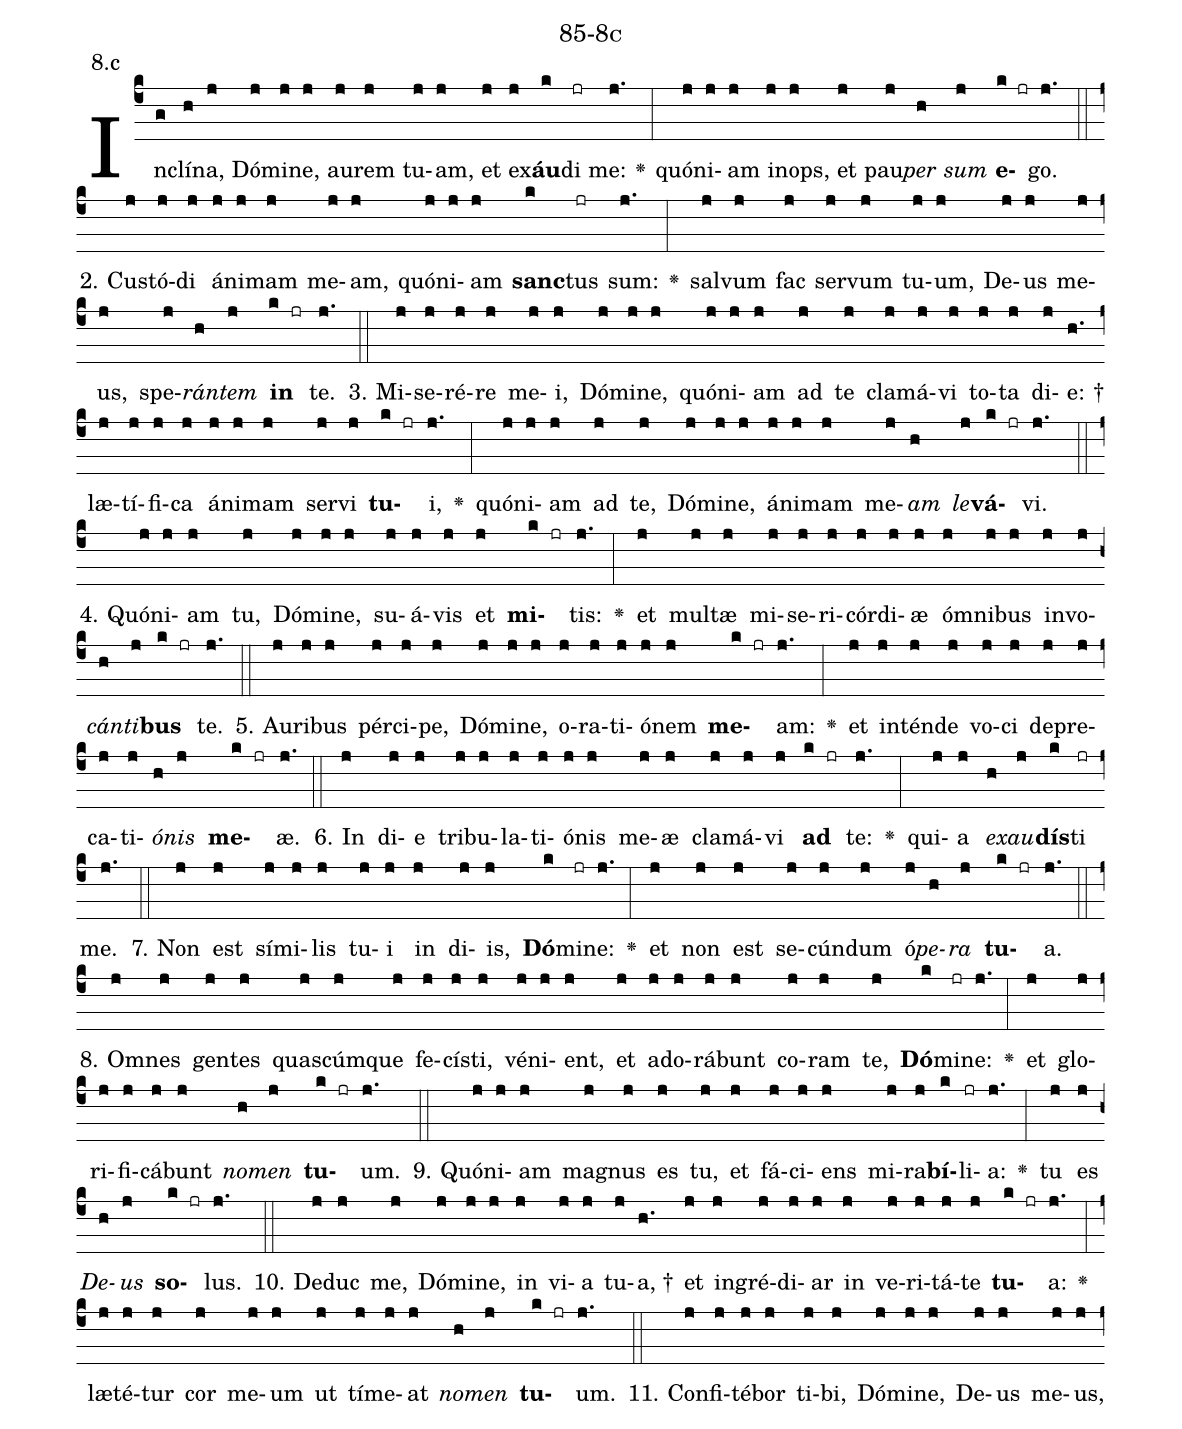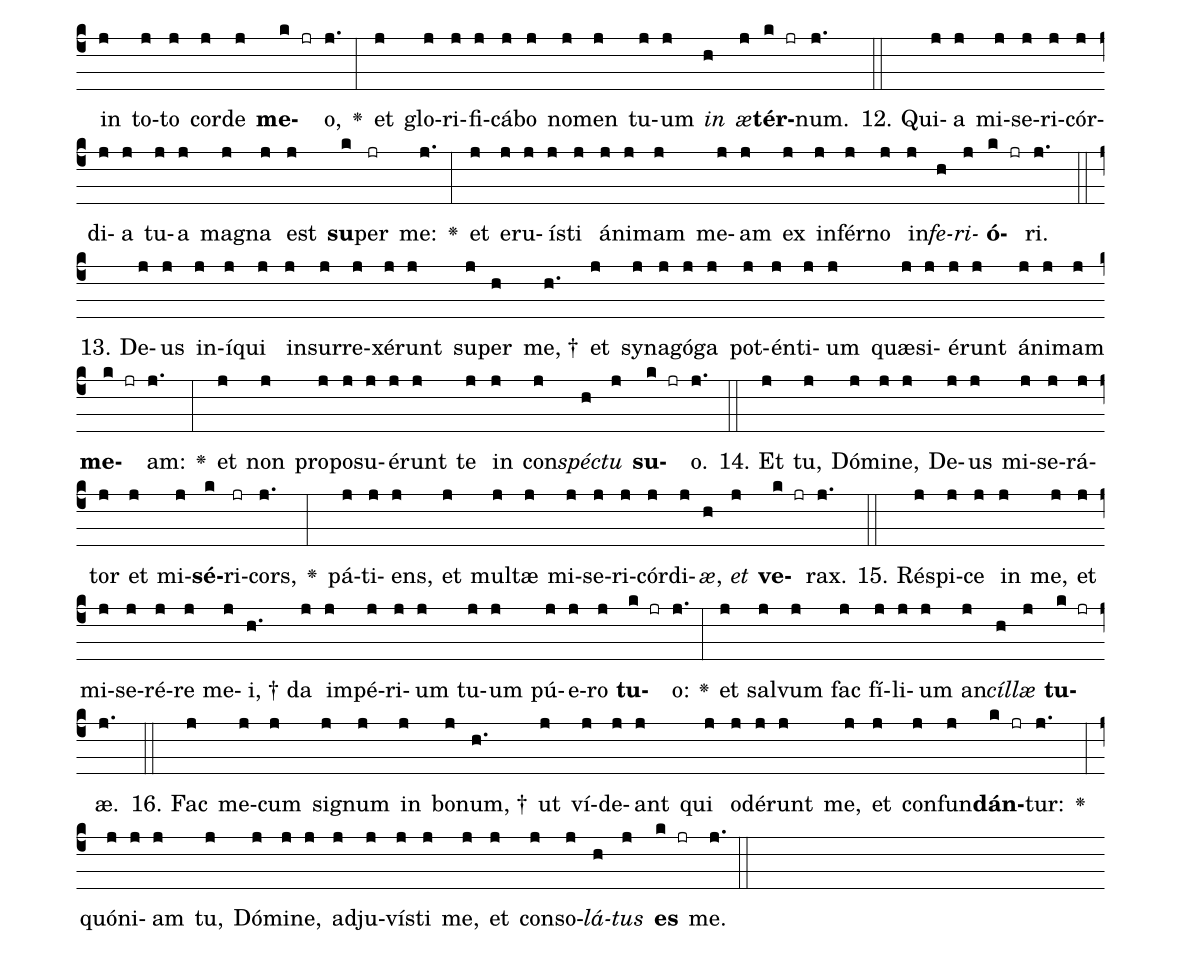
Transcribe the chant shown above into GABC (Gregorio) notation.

name: 85-8c;
annotation: 8.c;
%%
(c4)In(g)clí(h)na,(j) Dó(j)mi(j)ne,(j) au(j)rem(j) tu(j)am,(j) et(j) ex(j)<b>áu</b>(k)di(jr) me:(j.) <v>\greheightstar</v>(:) quón(j)i(j)am(j) in(j)ops,(j) et(j) pau(j)<i>per</i>(h) <i>sum</i>(j) <b>e</b>(k jr)go.(j.) (::)
2. Cus(j)tó(j)di(j) á(j)ni(j)mam(j) me(j)am,(j) quón(j)i(j)am(j) <b>sanc</b>(k)tus(jr) sum:(j.) <v>\greheightstar</v>(:) sal(j)vum(j) fac(j) ser(j)vum(j) tu(j)um,(j) De(j)us(j) me(j)us,(j) spe(j)<i>rán</i>(h)<i>tem</i>(j) <b>in</b>(k jr) te.(j.) (::)
3. Mi(j)se(j)ré(j)re(j) me(j)i,(j) Dó(j)mi(j)ne,(j) quón(j)i(j)am(j) ad(j) te(j) cla(j)má(j)vi(j) to(j)ta(j) di(j)e: †(h.) læ(j)tí(j)fi(j)ca(j) á(j)ni(j)mam(j) ser(j)vi(j) <b>tu</b>(k jr)i,(j.) <v>\greheightstar</v>(:) quón(j)i(j)am(j) ad(j) te,(j) Dó(j)mi(j)ne,(j) á(j)ni(j)mam(j) me(j)<i>am</i>(h) <i>le</i>(j)<b>vá</b>(k jr)vi.(j.) (::)
4. Quón(j)i(j)am(j) tu,(j) Dó(j)mi(j)ne,(j) su(j)á(j)vis(j) et(j) <b>mi</b>(k jr)tis:(j.) <v>\greheightstar</v>(:) et(j) mul(j)tæ(j) mi(j)se(j)ri(j)cór(j)di(j)æ(j) óm(j)ni(j)bus(j) in(j)vo(j)<i>cán</i>(h)<i>ti</i>(j)<b>bus</b>(k jr) te.(j.) (::)
5. Au(j)ri(j)bus(j) pér(j)ci(j)pe,(j) Dó(j)mi(j)ne,(j) o(j)ra(j)ti(j)ó(j)nem(j) <b>me</b>(k jr)am:(j.) <v>\greheightstar</v>(:) et(j) in(j)tén(j)de(j) vo(j)ci(j) de(j)pre(j)ca(j)ti(j)<i>ó</i>(h)<i>nis</i>(j) <b>me</b>(k jr)æ.(j.) (::)
6. In(j) di(j)e(j) tri(j)bu(j)la(j)ti(j)ó(j)nis(j) me(j)æ(j) cla(j)má(j)vi(j) <b>ad</b>(k jr) te:(j.) <v>\greheightstar</v>(:) qui(j)a(j) <i>ex</i>(h)<i>au</i>(j)<b>dís</b>(k)ti(jr) me.(j.) (::)
7. Non(j) est(j) sí(j)mi(j)lis(j) tu(j)i(j) in(j) di(j)is,(j) <b>Dó</b>(k)mi(jr)ne:(j.) <v>\greheightstar</v>(:) et(j) non(j) est(j) se(j)cún(j)dum(j) ó(j)<i>pe</i>(h)<i>ra</i>(j) <b>tu</b>(k jr)a.(j.) (::)
8. Om(j)nes(j) gen(j)tes(j) quas(j)cúm(j)que(j) fe(j)cís(j)ti,(j) vé(j)ni(j)ent,(j) et(j) ad(j)o(j)rá(j)bunt(j) co(j)ram(j) te,(j) <b>Dó</b>(k)mi(jr)ne:(j.) <v>\greheightstar</v>(:) et(j) glo(j)ri(j)fi(j)cá(j)bunt(j) <i>no</i>(h)<i>men</i>(j) <b>tu</b>(k jr)um.(j.) (::)
9. Quón(j)i(j)am(j) ma(j)gnus(j) es(j) tu,(j) et(j) fá(j)ci(j)ens(j) mi(j)ra(j)<b>bí</b>(k)li(jr)a:(j.) <v>\greheightstar</v>(:) tu(j) es(j) <i>De</i>(h)<i>us</i>(j) <b>so</b>(k jr)lus.(j.) (::)
10. De(j)duc(j) me,(j) Dó(j)mi(j)ne,(j) in(j) vi(j)a(j) tu(j)a, †(h.) et(j) in(j)gré(j)di(j)ar(j) in(j) ve(j)ri(j)tá(j)te(j) <b>tu</b>(k jr)a:(j.) <v>\greheightstar</v>(:) læ(j)té(j)tur(j) cor(j) me(j)um(j) ut(j) tí(j)me(j)at(j) <i>no</i>(h)<i>men</i>(j) <b>tu</b>(k jr)um.(j.) (::)
11. Con(j)fi(j)té(j)bor(j) ti(j)bi,(j) Dó(j)mi(j)ne,(j) De(j)us(j) me(j)us,(j) in(j) to(j)to(j) cor(j)de(j) <b>me</b>(k jr)o,(j.) <v>\greheightstar</v>(:) et(j) glo(j)ri(j)fi(j)cá(j)bo(j) no(j)men(j) tu(j)um(j) <i>in</i>(h) <i>æ</i>(j)<b>tér</b>(k jr)num.(j.) (::)
12. Qui(j)a(j) mi(j)se(j)ri(j)cór(j)di(j)a(j) tu(j)a(j) ma(j)gna(j) est(j) <b>su</b>(k)per(jr) me:(j.) <v>\greheightstar</v>(:) et(j) e(j)ru(j)ís(j)ti(j) á(j)ni(j)mam(j) me(j)am(j) ex(j) in(j)fér(j)no(j) in(j)<i>fe</i>(h)<i>ri</i>(j)<b>ó</b>(k jr)ri.(j.) (::)
13. De(j)us(j) in(j)í(j)qui(j) in(j)sur(j)re(j)xé(j)runt(j) su(j)per(h) me, †(h.) et(j) sy(j)na(j)gó(j)ga(j) pot(j)én(j)ti(j)um(j) quæ(j)si(j)é(j)runt(j) á(j)ni(j)mam(j) <b>me</b>(k jr)am:(j.) <v>\greheightstar</v>(:) et(j) non(j) pro(j)po(j)su(j)é(j)runt(j) te(j) in(j) con(j)<i>spéc</i>(h)<i>tu</i>(j) <b>su</b>(k jr)o.(j.) (::)
14. Et(j) tu,(j) Dó(j)mi(j)ne,(j) De(j)us(j) mi(j)se(j)rá(j)tor(j) et(j) mi(j)<b>sé</b>(k)ri(jr)cors,(j.) <v>\greheightstar</v>(:) pá(j)ti(j)ens,(j) et(j) mul(j)tæ(j) mi(j)se(j)ri(j)cór(j)di(j)<i>æ</i>,(h) <i>et</i>(j) <b>ve</b>(k jr)rax.(j.) (::)
15. Ré(j)spi(j)ce(j) in(j) me,(j) et(j) mi(j)se(j)ré(j)re(j) me(j)i, †(h.) da(j) im(j)pé(j)ri(j)um(j) tu(j)um(j) pú(j)e(j)ro(j) <b>tu</b>(k jr)o:(j.) <v>\greheightstar</v>(:) et(j) sal(j)vum(j) fac(j) fí(j)li(j)um(j) an(j)<i>cíl</i>(h)<i>læ</i>(j) <b>tu</b>(k jr)æ.(j.) (::)
16. Fac(j) me(j)cum(j) si(j)gnum(j) in(j) bo(j)num, †(h.) ut(j) ví(j)de(j)ant(j) qui(j) o(j)dé(j)runt(j) me,(j) et(j) con(j)fun(j)<b>dán</b>(k jr)tur:(j.) <v>\greheightstar</v>(:) quón(j)i(j)am(j) tu,(j) Dó(j)mi(j)ne,(j) ad(j)ju(j)vís(j)ti(j) me,(j) et(j) con(j)so(j)<i>lá</i>(h)<i>tus</i>(j) <b>es</b>(k jr) me.(j.) (::)
